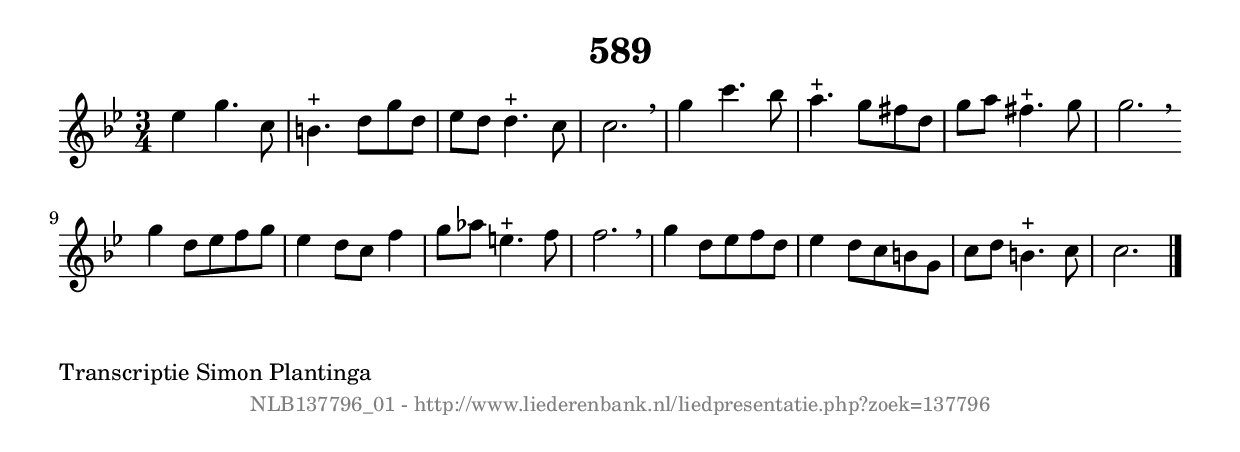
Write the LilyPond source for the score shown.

%
% produced by wce2krn 1.64 (7 June 2014)
%
\version"2.16"
#(append! paper-alist '(("long" . (cons (* 210 mm) (* 2000 mm)))))
#(set-default-paper-size "long")
sb = {\breathe}
mBreak = {\breathe }
bBreak = {\breathe }
x = {\once\override NoteHead #'style = #'cross }
gl=\glissando
itime={\override Staff.TimeSignature #'stencil = ##f }
ficta = {\once\set suggestAccidentals = ##t}
fine = {\once\override Score.RehearsalMark #'self-alignment-X = #1 \mark \markup {\italic{Fine}}}
dc = {\once\override Score.RehearsalMark #'self-alignment-X = #1 \mark \markup {\italic{D.C.}}}
dcf = {\once\override Score.RehearsalMark #'self-alignment-X = #1 \mark \markup {\italic{D.C. al Fine}}}
dcc = {\once\override Score.RehearsalMark #'self-alignment-X = #1 \mark \markup {\italic{D.C. al Coda}}}
ds = {\once\override Score.RehearsalMark #'self-alignment-X = #1 \mark \markup {\italic{D.S.}}}
dsf = {\once\override Score.RehearsalMark #'self-alignment-X = #1 \mark \markup {\italic{D.S. al Fine}}}
dsc = {\once\override Score.RehearsalMark #'self-alignment-X = #1 \mark \markup {\italic{D.S. al Coda}}}
pv = {\set Score.repeatCommands = #'((volta "1"))}
sv = {\set Score.repeatCommands = #'((volta "2"))}
tv = {\set Score.repeatCommands = #'((volta "3"))}
qv = {\set Score.repeatCommands = #'((volta "4"))}
xv = {\set Score.repeatCommands = #'((volta #f))}
\header{ tagline = ""
title = "589"
}
\score {{
\key c \dorian
\relative g'
{
\set melismaBusyProperties = #'()
\time 3/4
\tempo 4=120
\override Score.MetronomeMark #'transparent = ##t
\override Score.RehearsalMark #'break-visibility = #(vector #t #t #f)
ees'4 g4. c,8 | b4.^"+" d8 g8 d8 | ees8 d8 d4.^"+" c8 | c2. \sb | g'4 c4. bes8 | a4.^"+" g8 fis8 d8 | g8 a8 fis4.^"+" g8 | g2. \bar ":|:" \bBreak
g4 d8 ees8 f8 g8 | ees4 d8 c8 f4 | g8 aes8 e4.^"+" f8 | f2. \sb | g4 d8 ees8 f8 d8 | ees4 d8 c8 b8 g8 | c8 d8 b4.^"+" c8 | c2. \bar "|."
 }}
 \midi { }
 \layout {
            indent = 0.0\cm
}
}
\markup { \wordwrap-string #" 
Transcriptie Simon Plantinga
"}
\markup { \vspace #0 } \markup { \with-color #grey \fill-line { \center-column { \smaller "NLB137796_01 - http://www.liederenbank.nl/liedpresentatie.php?zoek=137796" } } }
